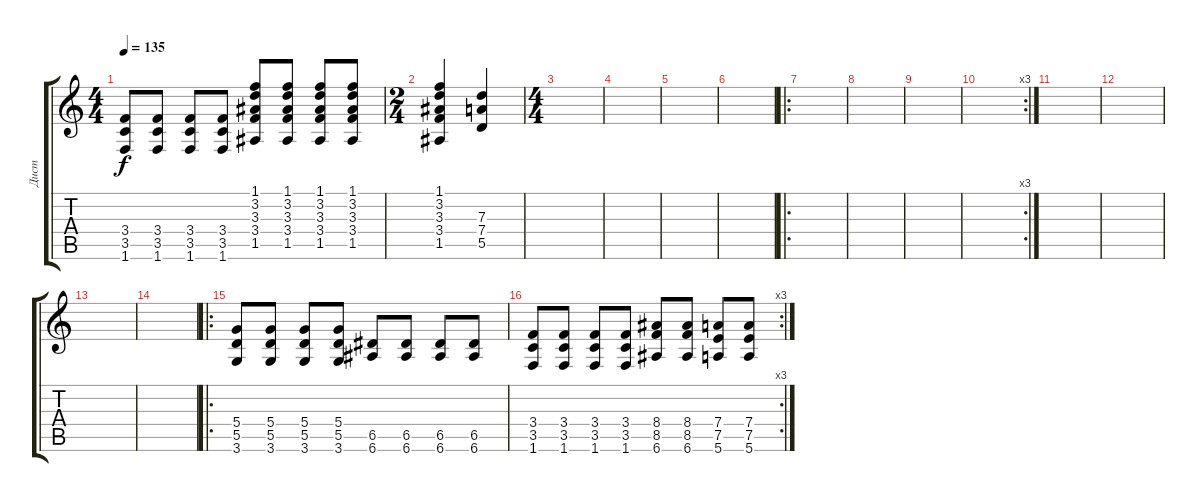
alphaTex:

\track ("Дист" "Дист") {instrument distortionguitar}
\staff {score tabs}
\tuning (E4 B3 G3 D3 A2 E2) {hide}
\ts (4 4)
\tempo 135
\clef g2
\ks c
(3.4 3.5 1.6).8{dy f} (3.4 3.5 1.6).8 (3.4 3.5 1.6).8 (3.4 3.5 1.6).8 (1.1 3.2 3.3 3.4 1.5).8 (1.1 3.2 3.3 3.4 1.5).8 (1.1 3.2 3.3 3.4 1.5).8 (1.1 3.2 3.3 3.4 1.5).8 |
\ts (2 4)
(1.1 3.2 3.3 3.4 1.5).4 (7.3 7.4 5.5).4 |
\ts (4 4)
|
|
|
|
\ro
|
|
|
\rc 3
|
|
|
|
|
\ro
(5.4 5.5 3.6).8 (5.4 5.5 3.6).8 (5.4 5.5 3.6).8 (5.4 5.5 3.6).8 (6.5 6.6).8 (6.5 6.6).8 (6.5 6.6).8 (6.5 6.6).8 |
\rc 3
(3.4 3.5 1.6).8 (3.4 3.5 1.6).8 (3.4 3.5 1.6).8 (3.4 3.5 1.6).8 (8.4 8.5 6.6).8 (8.4 8.5 6.6).8 (7.4 7.5 5.6).8 (7.4 7.5 5.6).8
